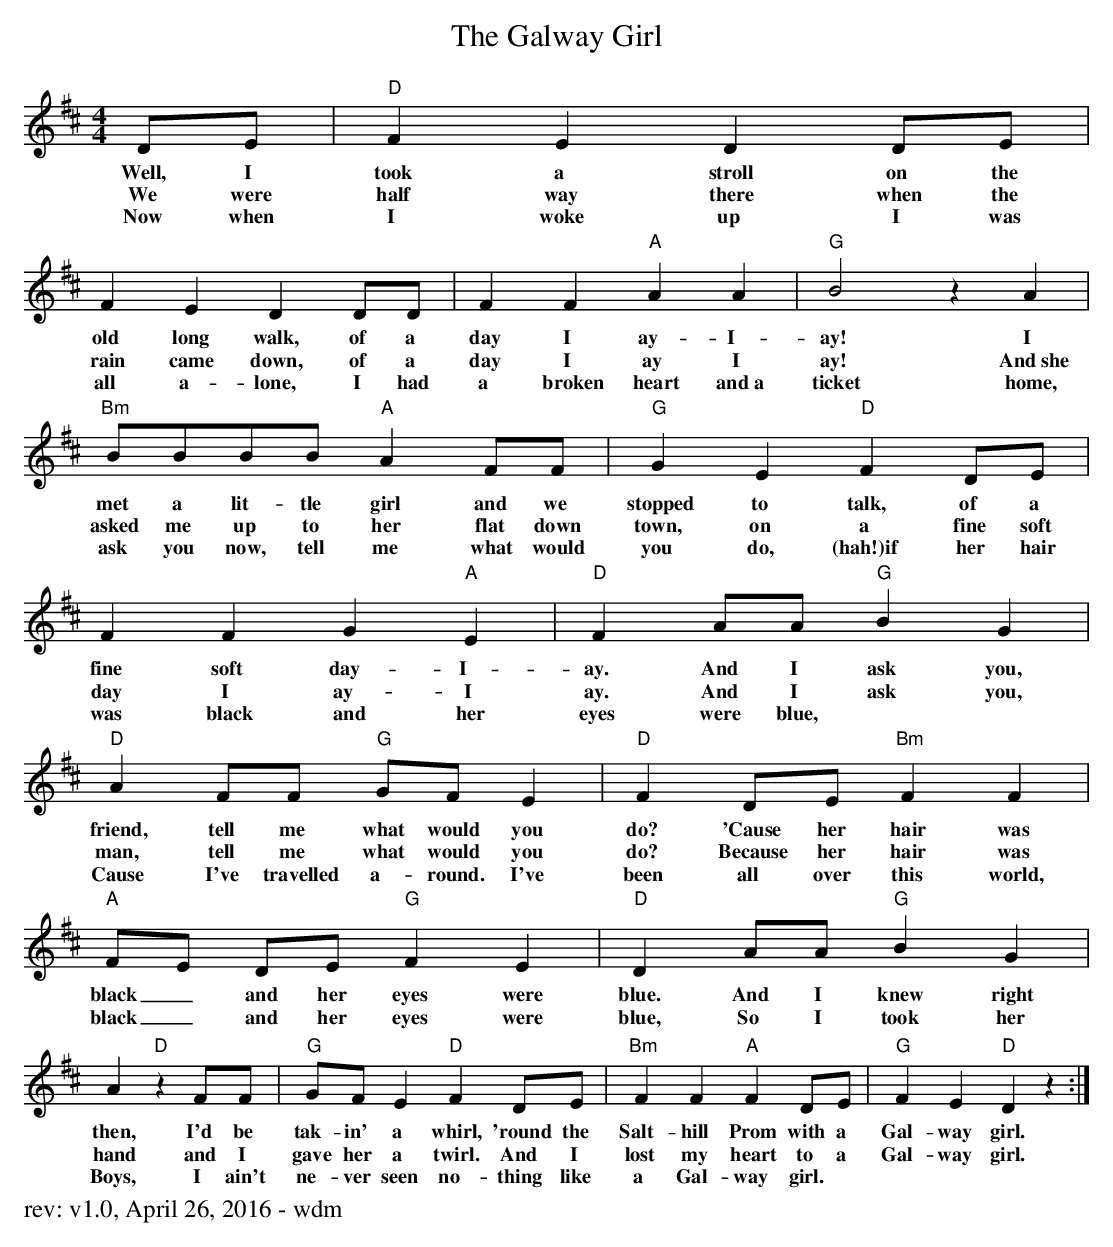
X:1
T: The Galway Girl
M: 4/4
L: 1/8
K: Dmaj
DE |\
w:Well, I
w:We were
w:Now when
"D"F2 E2 D2 DE | F2 E2 D2 DD | F2 F2 "A"A2 A2 | "G"B4 z2 A2 |
w:took a stroll on the old long walk, of a day I ay-I-ay! I
w:half way there when the rain came down, of a day I ay I ay! And~she
w:I woke up I was all a-lone, I had a broken heart and~a ticket home, And I
"Bm" BBBB "A"A2FF | "G"G2 E2 "D"F2 DE | F2 F2 G2 "A"E2 | "D"F2 AA "G"B2 G2 |
w:met a lit-tle girl and we stopped to talk, of a fine soft day-I-ay. And I ask you,
w:asked me up to her flat down town, on a fine soft  day I ay-I ay. And I ask you,
w:ask you now, tell me what would you do, (hah!)if her hair was black and her eyes were blue,
"D"A2 FF "G"GF E2 | "D"F2 DE "Bm"F2 F2 | "A"FE DE "G"F2 E2 | "D"D2 AA "G"B2 G2 |
w:friend, tell me what would you do? 'Cause her hair was black_ and her eyes were blue. And I knew right
w:man, tell me what would you do? Because her hair was black_ and her eyes were blue, So I took her
w:Cause I've travelled a-round. I've been all over this world,
A2  "D"z2 FF | "G"GF E2 "D"F2 DE | "Bm"F2 F2 "A"F2 DE | "G"F2 E2 "D"D2 z2 :|
w:then, I'd be tak-in' a whirl, 'round the Salt-hill Prom with a Gal-way girl.
w:hand and I gave her a twirl. And I lost my heart to a Gal-way girl.
w:Boys, I ain't ne-ver seen no-thing like a Gal-way girl.
